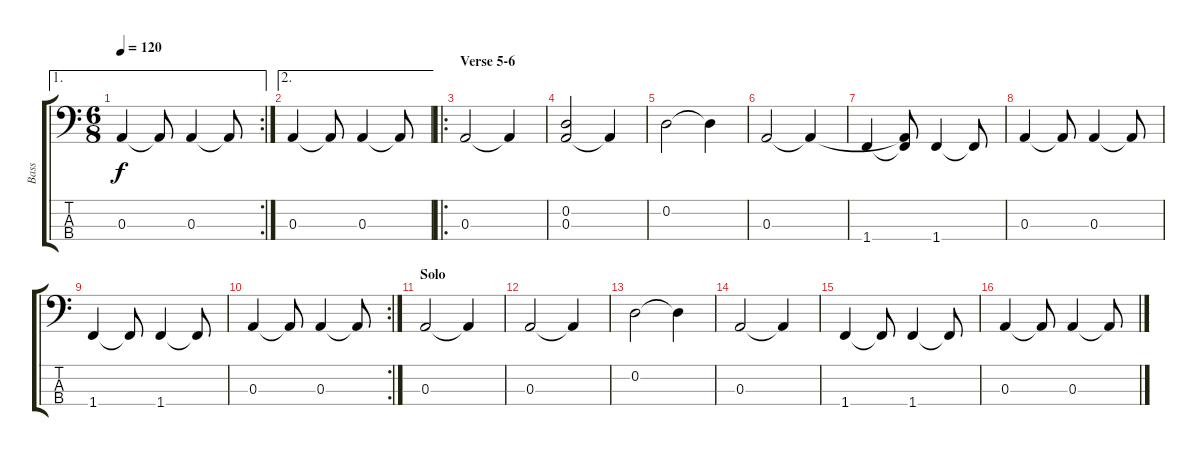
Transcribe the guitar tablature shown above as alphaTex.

\track ("Bass" "Bass") {instrument electricbassfinger}
\staff {score tabs}
\tuning (G2 D2 A1 E1) {hide}
\ae 1
\rc 2
\ts (6 8)
\tempo 120
\clef f4
\ks c
0.3.4{dy f} 0.3{t}.8 0.3.4 0.3{t}.8 |
\ae 2
0.3.4 0.3{t}.8 0.3.4 0.3{t}.8 |
\ro
\section ("" "Verse 5-6")
0.3.2 0.3{t}.4 |
(0.2 0.3).2 0.3{t}.4 |
0.2.2 0.2{t}.4 |
0.3.2 0.3{t}.4 |
1.4.4 (0.3{t} 1.4{t}).8 1.4.4 1.4{t}.8 |
0.3.4 0.3{t}.8 0.3.4 0.3{t}.8 |
1.4.4 1.4{t}.8 1.4.4 1.4{t}.8 |
\rc 2
0.3.4 0.3{t}.8 0.3.4 0.3{t}.8 |
\section ("" "Solo")
0.3.2 0.3{t}.4 |
0.3.2 0.3{t}.4 |
0.2.2 0.2{t}.4 |
0.3.2 0.3{t}.4 |
1.4.4 1.4{t}.8 1.4.4 1.4{t}.8 |
0.3.4 0.3{t}.8 0.3.4 0.3{t}.8
